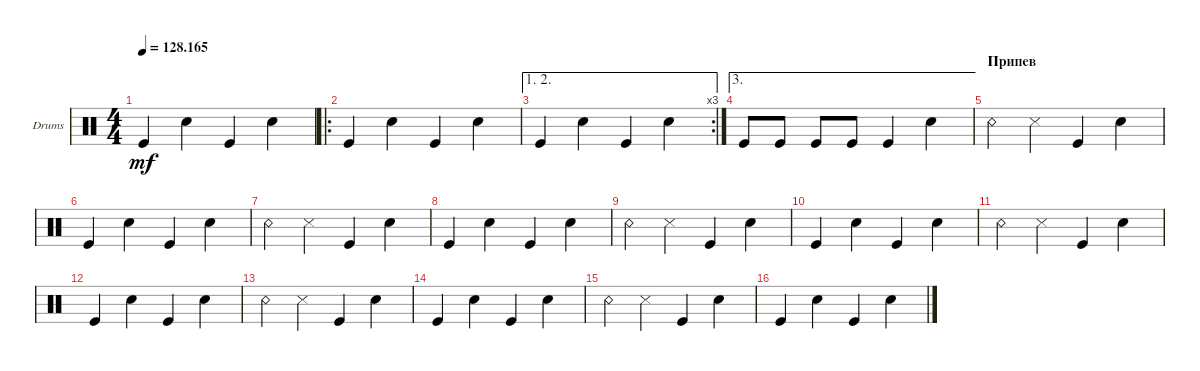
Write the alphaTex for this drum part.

\defaultSystemsLayout 4
\bracketExtendMode groupsimilarinstruments
\firstSystemTrackNameOrientation horizontal
\otherSystemsTrackNameOrientation horizontal
\track ("Drumkit" "Drums") {instrument percussion}
\staff {score}
\articulation defaults
\ts (4 4)
\tempo
128.165
\accidentals auto
\clef neutral
\ottava regular
\simile none
\ks c "Kick (hit)".4{dy mf} "Snare (hit) 2".4 "Kick (hit)".4 "Snare (hit) 2".4
|
\ro "Kick (hit)".4 "Snare (hit) 2".4 "Kick (hit)".4 "Snare (hit) 2".4
|
\ae (1 2)
\rc 3 "Kick (hit)".4 "Snare (hit) 2".4 "Kick (hit)".4 "Snare (hit) 2".4
|
\ae 3 "Kick (hit)".8 "Kick (hit)".8 "Kick (hit)".8 "Kick (hit)".8 "Kick (hit)".4 "Snare (hit) 2".4
|
\section ("" "Припев")
"Snare (rim shot)".4 "Snare (side stick) 3".4 "Kick (hit)".4 "Snare (hit) 2".4 |
"Kick (hit)".4 "Snare (hit) 2".4 "Kick (hit)".4 "Snare (hit) 2".4 |
"Snare (rim shot)".4 "Snare (side stick) 3".4 "Kick (hit)".4 "Snare (hit) 2".4 |
"Kick (hit)".4 "Snare (hit) 2".4 "Kick (hit)".4 "Snare (hit) 2".4 |
"Snare (rim shot)".4 "Snare (side stick) 3".4 "Kick (hit)".4 "Snare (hit) 2".4 |
"Kick (hit)".4 "Snare (hit) 2".4 "Kick (hit)".4 "Snare (hit) 2".4 |
"Snare (rim shot)".4 "Snare (side stick) 3".4 "Kick (hit)".4 "Snare (hit) 2".4 |
"Kick (hit)".4 "Snare (hit) 2".4 "Kick (hit)".4 "Snare (hit) 2".4 |
"Snare (rim shot)".4 "Snare (side stick) 3".4 "Kick (hit)".4 "Snare (hit) 2".4 |
"Kick (hit)".4 "Snare (hit) 2".4 "Kick (hit)".4 "Snare (hit) 2".4 |
"Snare (rim shot)".4 "Snare (side stick) 3".4 "Kick (hit)".4 "Snare (hit) 2".4 |
"Kick (hit)".4 "Snare (hit) 2".4 "Kick (hit)".4 "Snare (hit) 2".4
